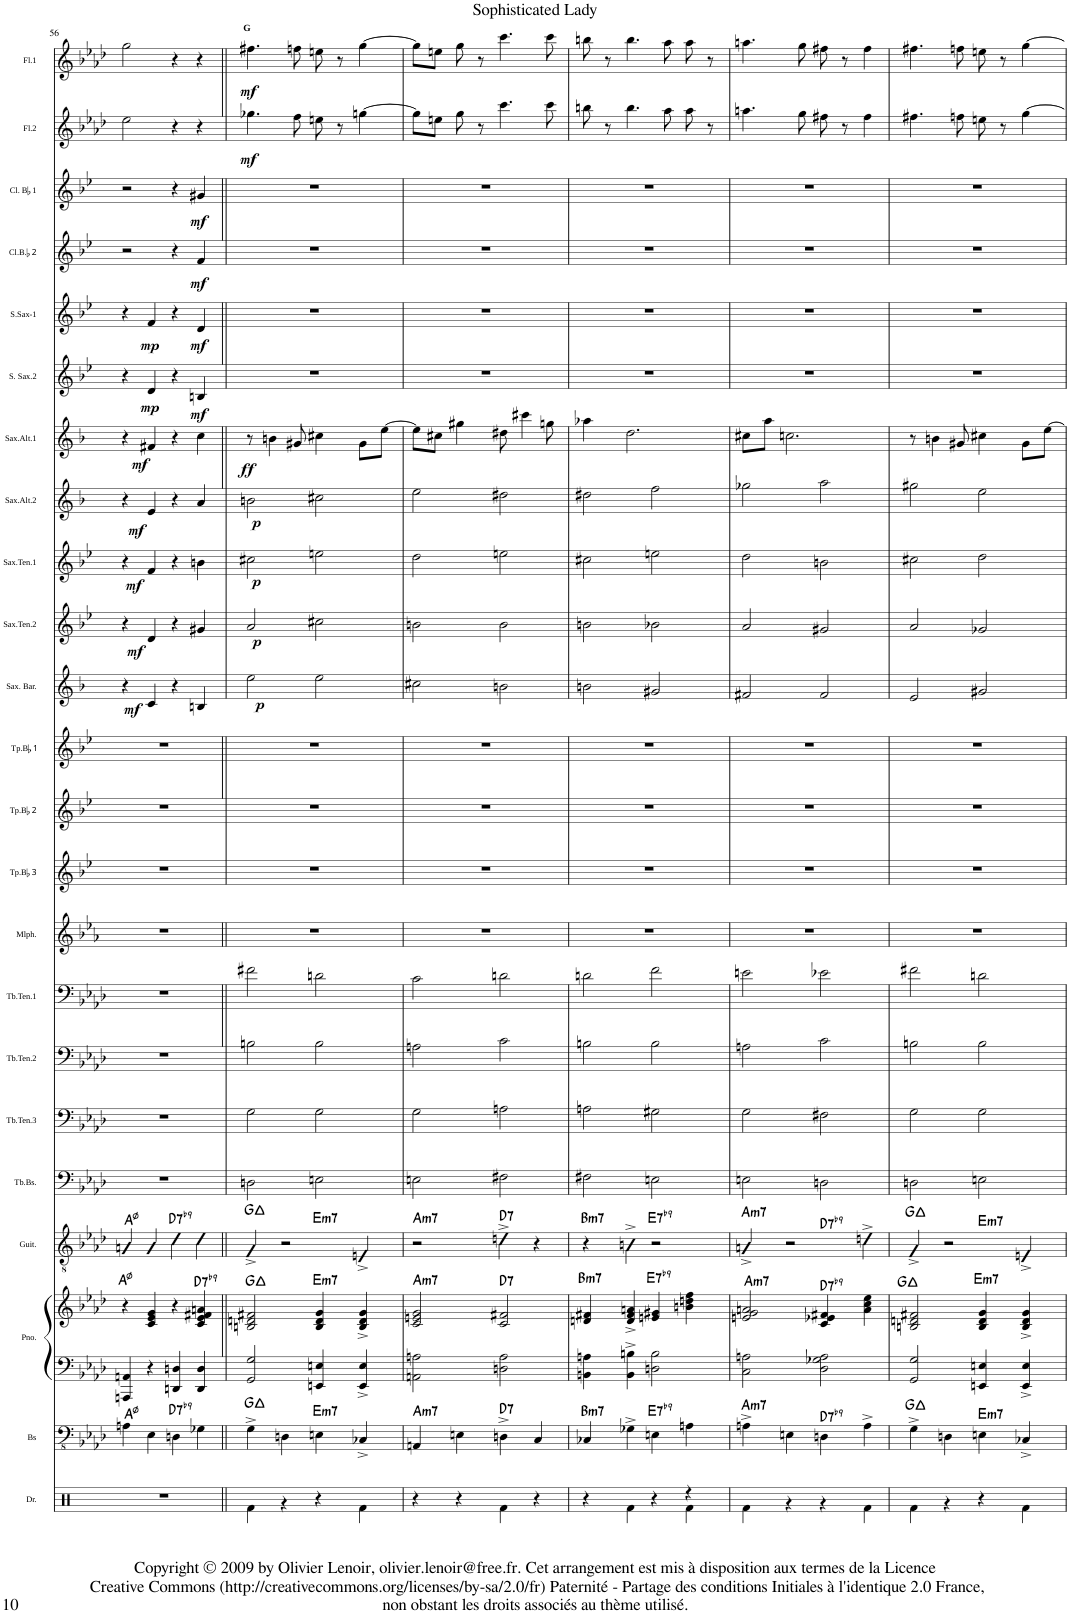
**kern	**kern	**harte	**kern	**kern	**harte	**kern	**harte	**kern	**kern	**kern	**kern	**kern	**kern	**kern	**kern	**kern	**dynam	**kern	**dynam	**kern	**dynam	**kern	**dynam	**kern	**dynam	**kern	**dynam	**kern	**dynam	**kern	**dynam	**kern	**dynam	**kern	**dynam	**kern	**dynam
*part23	*part22	*part22	*part21	*part21	*part21	*part20	*part20	*part19	*part18	*part17	*part16	*part15	*part14	*part13	*part12	*part11	*part11	*part10	*part10	*part9	*part9	*part8	*part8	*part7	*part7	*part6	*part6	*part5	*part5	*part4	*part4	*part3	*part3	*part2	*part2	*part1	*part1
*staff24	*staff23	*	*staff22	*staff21	*	*staff20	*	*staff19	*staff18	*staff17	*staff16	*staff15	*staff14	*staff13	*staff12	*staff11	*staff11	*staff10	*staff10	*staff9	*staff9	*staff8	*staff8	*staff7	*staff7	*staff6	*staff6	*staff5	*staff5	*staff4	*staff4	*staff3	*staff3	*staff2	*staff2	*staff1	*staff1
*I"Drums	*I"Bass	*	*I"Piano	*	*	*I"Guitar	*	*I"Trombone Basse	*I"Trombone Ténor 3	*I"Trombone Ténor 2	*I"Trombone Ténor 1	*I"Mellophone en Fa	*I"Trompette BaccidentalFlat 3	*I"Trompette BaccidentalFlat 2	*I"Trompette BaccidentalFlat 1	*I"Saxophone Baryton	*	*I"Saxophone Ténor 2	*	*I"Saxophone Ténor 1	*	*I"Saxophone Alto 2	*	*I"Saxophone Alto 1	*	*I"Saxophone Soprano 2	*	*I"Saxophone Soprano 1	*	*I"Clarinette BaccidentalFlat 2	*	*I"Clarinette BaccidentalFlat 1	*	*I"Flûte 2	*	*I"Flûte 1	*
*I'Dr.	*I'Bs	*	*I'Pno.	*	*	*I'Guit.	*	*I'Tb.Bs.	*	*	*	*I'Mlph.	*I'Tp.BaccidentalFlat 3	*I'Tp.BaccidentalFlat 2	*I'Tp.BaccidentalFlat 1	*I'Sax. Bar.	*	*	*	*	*	*I'Sax.Alt.2	*	*I'Sax.Alt.1	*	*	*	*	*	*I'Cl.B.accidentalFlat 2	*	*I'Cl. BaccidentalFlat 1	*	*I'Fl.2	*	*I'Fl.1	*
!!LO:PB:g=z
*clefX	*clefFv4	*	*clefF4	*clefG2	*	*clefGv2	*	*clefF4	*clefF4	*clefF4	*clefF4	*clefG2	*clefG2	*clefG2	*clefG2	*clefG2	*	*clefG2	*	*clefG2	*	*clefG2	*	*clefG2	*	*clefG2	*	*clefG2	*	*clefG2	*	*clefG2	*	*clefG2	*	*clefG2	*
*	*	*	*	*	*	*	*	*	*	*	*	*Trd4c7	*Trd1c2	*Trd1c2	*Trd1c2	*Trd12c21	*	*Trd8c14	*	*Trd8c14	*	*Trd5c9	*	*Trd5c9	*	*Trd1c2	*	*Trd1c2	*	*Trd1c2	*	*Trd1c2	*	*	*	*	*
*k[]	*k[b-e-a-d-]	*	*k[b-e-a-d-]	*k[b-e-a-d-]	*	*k[b-e-a-d-]	*	*k[b-e-a-d-]	*k[b-e-a-d-]	*k[b-e-a-d-]	*k[b-e-a-d-]	*k[b-e-a-]	*k[b-e-]	*k[b-e-]	*k[b-e-]	*k[b-]	*	*k[b-e-]	*	*k[b-e-]	*	*k[b-]	*	*k[b-]	*	*k[b-e-]	*	*k[b-e-]	*	*k[b-e-]	*	*k[b-e-]	*	*k[b-e-a-d-]	*	*k[b-e-a-d-]	*
*M4/4	*M4/4	*	*M4/4	*M4/4	*	*M4/4	*	*M4/4	*M4/4	*M4/4	*M4/4	*M4/4	*M4/4	*M4/4	*M4/4	*M4/4	*	*M4/4	*	*M4/4	*	*M4/4	*	*M4/4	*	*M4/4	*	*M4/4	*	*M4/4	*	*M4/4	*	*M4/4	*	*M4/4	*
=56	=56	=56	=56	=56	=56	=56	=56	=56	=56	=56	=56	=56	=56	=56	=56	=56	=56	=56	=56	=56	=56	=56	=56	=56	=56	=56	=56	=56	=56	=56	=56	=56	=56	=56	=56	=56	=56
1r	4AAn\	A:hdim7	4AAAn/ 4AAn/	4r	A:hdim7	4An/	A:hdim7	1r	1r	1r	1r	1r	1r	1r	1r	4r	.	4r	.	4r	.	4r	.	4r	.	4r	.	4r	.	2r	.	2r	.	2ee-\	.	2gg\	.
!	!	!	!	!	!	!	!	!	!	!	!	!	!	!	!	!	!LO:DY:b	!	!LO:DY:b	!	!LO:DY:b	!	!LO:DY:b	!	!LO:DY:b	!	!LO:DY:b	!	!LO:DY:b	!	!	!	!	!	!	!	!
.	4EE-\	.	4r	4c/ 4e-/ 4g/	.	4A/	.	.	.	.	.	.	.	.	.	4c/	mf	4d/	mf	4f/	mf	4e/	mf	4f#X/	mf	4d/	mp	4f/	mp	.	.	.	.	.	.	.	.
!	!	!LO:H:kt=7	!	!	!LO:H:kt=7	!	!LO:H:kt=7	!	!	!	!	!	!	!	!	!	!	!	!	!	!	!	!	!	!	!	!	!	!	!	!	!	!	!	!	!	!
.	4DDn\	D:7(b9)	4DDn/ 4Dn/	4r	D:7(b9)	4d-\	D:7(b9)	.	.	.	.	.	.	.	.	4r	.	4r	.	4r	.	4r	.	4r	.	4r	.	4r	.	4r	.	4r	.	4r	.	4r	.
!	!	!	!	!	!	!	!	!	!	!	!	!	!	!	!	!	!	!	!	!	!	!	!	!	!	!	!LO:DY:b	!	!LO:DY:b	!	!LO:DY:b	!	!LO:DY:b	!	!	!	!
.	4GG-X\	.	4DD/ 4D/	4c/ 4e-/ 4f#X/ 4an/	.	4d-\	.	.	.	.	.	.	.	.	.	4Bn/	.	4g#X/	.	4bn\	.	4a/	.	4cc\	.	4Bn/	mf	4d/	mf	4f/	mf	4g#X/	mf	4r	.	4r	.
=57||	=57||	=57||	=57||	=57||	=57||	=57||	=57||	=57||	=57||	=57||	=57||	=57||	=57||	=57||	=57||	=57||	=57||	=57||	=57||	=57||	=57||	=57||	=57||	=57||	=57||	=57||	=57||	=57||	=57||	=57||	=57||	=57||	=57||	=57||	=57||	=57||	=57||
*^	*	*	*	*	*	*	*	*	*	*	*	*	*	*	*	*	*	*	*	*	*	*	*	*	*	*	*	*	*	*	*	*	*	*	*	*	*
*	*^	*	*	*	*	*	*	*	*	*	*	*	*	*	*	*	*	*	*	*	*	*	*	*	*	*	*	*	*	*	*	*	*	*	*	*	*	*
!	!	!	!	!	!	!	!	!	!	!	!	!	!	!	!	!	!	!	!	!	!	!	!	!	!	!	!	!	!	!	!	!	!	!	!	!	!	!LO:TX:a:B:t=G	!
!	!	!	!	!	!	!	!	!	!	!	!	!	!	!	!	!	!	!	!LO:DY:b	!	!LO:DY:b	!	!LO:DY:b	!	!LO:DY:b	!	!LO:DY:b	!	!	!	!	!	!	!	!	!	!LO:DY:b	!	!LO:DY:b
*	*	*	*	*	*	*	*	*^	*	*	*	*	*	*	*	*	*	*	*	*	*	*	*	*	*	*	*	*	*	*	*	*	*	*	*	*	*	*	*
4ryy	4Rf\	2.ryy	4GG^\	G:maj	2GG/ 2G/	2Bn/ 2dn/ 2f#X/	G:maj	4G^/	2ryy	G:maj	2Dn\	2G\	2Bn\	2f#X\	1r	1r	1r	1r	2ee\	p	2a/	p	2cc#X\	p	2bn\	p	8r	ff	1r	.	1r	.	1r	.	1r	.	4.gg-X\	mf	4.ff#X\	mf
.	.	.	.	.	.	.	.	.	.	.	.	.	.	.	.	.	.	.	.	.	.	.	.	.	.	.	4bn\	.	.	.	.	.	.	.	.	.	.	.	.	.
4ryy	4r	.	4DDn\	.	.	.	.	2r	.	.	.	.	.	.	.	.	.	.	.	.	.	.	.	.	.	.	.	.	.	.	.	.	.	.	.	.	.	.	.	.
.	.	.	.	.	.	.	.	.	.	.	.	.	.	.	.	.	.	.	.	.	.	.	.	.	.	.	8g#X/	.	.	.	.	.	.	.	.	.	8ff\	.	8ffn\	.
!	!	!	!	!LO:H:kt=m7	!	!	!LO:H:kt=m7	!	!	!LO:H:kt=m7	!	!	!	!	!	!	!	!	!	!	!	!	!	!	!	!	!	!	!	!	!	!	!	!	!	!	!	!	!	!
4r	2ryy	.	4EEn\	E:min7	4EEn/ 4En/	4B/ 4d/ 4g/	E:min7	.	2ryy	E:min7	2En\	2G\	2B\	2dn\	.	.	.	.	2ee\	.	2cc#X\	.	2een\	.	2cc#X\	.	4cc#X\	.	.	.	.	.	.	.	.	.	8een\	.	8een\	.
.	.	.	.	.	.	.	.	.	.	.	.	.	.	.	.	.	.	.	.	.	.	.	.	.	.	.	.	.	.	.	.	.	.	.	.	.	8r	.	8r	.
4ryy	.	4Rf\	4CC-X^/	.	4EE/^ 4E/^	4B/^ 4d/^ 4g/^	.	4En^/	.	.	.	.	.	.	.	.	.	.	.	.	.	.	.	.	.	.	8g#\L	.	.	.	.	.	.	.	.	.	[4ggn\	.	[4gg\	.
.	.	.	.	.	.	.	.	.	.	.	.	.	.	.	.	.	.	.	.	.	.	.	.	.	.	.	[8ee\J	.	.	.	.	.	.	.	.	.	.	.	.	.
*	*v	*v	*	*	*	*	*	*	*	*	*	*	*	*	*	*	*	*	*	*	*	*	*	*	*	*	*	*	*	*	*	*	*	*	*	*	*	*	*	*
=58	=58	=58	=58	=58	=58	=58	=58	=58	=58	=58	=58	=58	=58	=58	=58	=58	=58	=58	=58	=58	=58	=58	=58	=58	=58	=58	=58	=58	=58	=58	=58	=58	=58	=58	=58	=58	=58	=58	=58
!	!	!	!LO:H:kt=m7	!	!	!LO:H:kt=m7	!	!	!LO:H:kt=m7	!	!	!	!	!	!	!	!	!	!	!	!	!	!	!	!	!	!	!	!	!	!	!	!	!	!	!	!	!	!
*	*	*	*	*	*	*	*v	*v	*	*	*	*	*	*	*	*	*	*	*	*	*	*	*	*	*	*	*	*	*	*	*	*	*	*	*	*	*	*	*
4r	2ryy	4AAAn/	A:min7	2AAn\ 2An\	2c/ 2en/ 2g/	A:min7	2r	A:min7	2En\	2G\	2An\	2c\	1r	1r	1r	1r	2cc#X\	.	2bn\	.	2dd\	.	2ee\	.	8ee\L]	.	1r	.	1r	.	1r	.	1r	.	8gg\L]	.	8gg\L]	.
.	.	.	.	.	.	.	.	.	.	.	.	.	.	.	.	.	.	.	.	.	.	.	.	.	8cc#X\J	.	.	.	.	.	.	.	.	.	8een\J	.	8een\J	.
4r	.	4EEn\	.	.	.	.	.	.	.	.	.	.	.	.	.	.	.	.	.	.	.	.	.	.	4gg#X\	.	.	.	.	.	.	.	.	.	8gg\	.	8gg\	.
.	.	.	.	.	.	.	.	.	.	.	.	.	.	.	.	.	.	.	.	.	.	.	.	.	.	.	.	.	.	.	.	.	.	.	8r	.	8r	.
!	!	!	!LO:H:kt=7	!	!	!LO:H:kt=7	!	!LO:H:kt=7	!	!	!	!	!	!	!	!	!	!	!	!	!	!	!	!	!	!	!	!	!	!	!	!	!	!	!	!	!	!
4ryy	4Rf\	4DDn^\	D:7	2Dn\ 2A\	2c/ 2f#X/	D:7	4dn^\	D:7	2F#X\	2An\	2c\	2dn\	.	.	.	.	2bn\	.	2b\	.	2een\	.	2dd#X\	.	8dd#X\	.	.	.	.	.	.	.	.	.	4.ccc\	.	4.ccc\	.
.	.	.	.	.	.	.	.	.	.	.	.	.	.	.	.	.	.	.	.	.	.	.	.	.	4ccc#X\	.	.	.	.	.	.	.	.	.	.	.	.	.
4r	4ryy	4CC/	.	.	.	.	4r	.	.	.	.	.	.	.	.	.	.	.	.	.	.	.	.	.	.	.	.	.	.	.	.	.	.	.	.	.	.	.
.	.	.	.	.	.	.	.	.	.	.	.	.	.	.	.	.	.	.	.	.	.	.	.	.	8ggn\	.	.	.	.	.	.	.	.	.	8ccc\	.	8ccc\	.
=59	=59	=59	=59	=59	=59	=59	=59	=59	=59	=59	=59	=59	=59	=59	=59	=59	=59	=59	=59	=59	=59	=59	=59	=59	=59	=59	=59	=59	=59	=59	=59	=59	=59	=59	=59	=59	=59	=59
*	*^	*	*	*	*	*	*	*	*	*	*	*	*	*	*	*	*	*	*	*	*	*	*	*	*	*	*	*	*	*	*	*	*	*	*	*	*	*
!	!	!	!	!LO:H:kt=m7	!	!	!LO:H:kt=m7	!	!LO:H:kt=m7	!	!	!	!	!	!	!	!	!	!	!	!	!	!	!	!	!	!	!	!	!	!	!	!	!	!	!	!	!	!
4r	4ryy	2.ryy	4CC-X/	B:min7	4BBn\ 4An\	4dn/ 4f#X/	B:min7	4r	B:min7	2F#X\	2An\	2Bn\	2dn\	1r	1r	1r	1r	2bn\	.	2bn\	.	2cc#X\	.	2dd#X\	.	4aa-X\	.	1r	.	1r	.	1r	.	1r	.	8bbn\	.	8bbn\	.
.	.	.	.	.	.	.	.	.	.	.	.	.	.	.	.	.	.	.	.	.	.	.	.	.	.	.	.	.	.	.	.	.	.	.	.	8r	.	8r	.
4ryy	4Rf\	.	4GG-X^\	.	4BB\^ 4Bn\^	4d/^ 4f#/^ 4an/^	.	4Bn^\	.	.	.	.	.	.	.	.	.	.	.	.	.	.	.	.	.	2.dd\	.	.	.	.	.	.	.	.	.	4.bb\	.	4.bb\	.
!	!	!	!	!LO:H:kt=7	!	!	!LO:H:kt=7	!	!LO:H:kt=7	!	!	!	!	!	!	!	!	!	!	!	!	!	!	!	!	!	!	!	!	!	!	!	!	!	!	!	!	!	!
4r	4ryy	.	4EEn\	E:7(b9)	2Dn\ 2B\	4en/ 4g#X/	E:7(b9)	2r	E:7(b9)	2En\	2G#X\	2B\	2f\	.	.	.	.	2g#X/	.	2b-X\	.	2een\	.	2ff\	.	.	.	.	.	.	.	.	.	.	.	.	.	.	.
.	.	.	.	.	.	.	.	.	.	.	.	.	.	.	.	.	.	.	.	.	.	.	.	.	.	.	.	.	.	.	.	.	.	.	.	8aa-\	.	8aa-\	.
4r	4ryy	4Rf\	4AAn\	.	.	4bn\ 4ddn\ 4ff\	.	.	.	.	.	.	.	.	.	.	.	.	.	.	.	.	.	.	.	.	.	.	.	.	.	.	.	.	.	8aa-\	.	8aa-\	.
.	.	.	.	.	.	.	.	.	.	.	.	.	.	.	.	.	.	.	.	.	.	.	.	.	.	.	.	.	.	.	.	.	.	.	.	8r	.	8r	.
*	*v	*v	*	*	*	*	*	*	*	*	*	*	*	*	*	*	*	*	*	*	*	*	*	*	*	*	*	*	*	*	*	*	*	*	*	*	*	*	*
=60	=60	=60	=60	=60	=60	=60	=60	=60	=60	=60	=60	=60	=60	=60	=60	=60	=60	=60	=60	=60	=60	=60	=60	=60	=60	=60	=60	=60	=60	=60	=60	=60	=60	=60	=60	=60	=60	=60
!	!	!	!LO:H:kt=m7	!	!	!LO:H:kt=m7	!	!LO:H:kt=m7	!	!	!	!	!	!	!	!	!	!	!	!	!	!	!	!	!	!	!	!	!	!	!	!	!	!	!	!	!	!
*	*	*	*	*	*	*	*^	*	*	*	*	*	*	*	*	*	*	*	*	*	*	*	*	*	*	*	*	*	*	*	*	*	*	*	*	*	*	*
4ryy	4Rf\	4AAn^\	A:min7	2C\ 2An\	2en/ 2g/ 2an/	A:min7	4An^/	2ryy	A:min7	2En\	2G\	2An\	2en\	1r	1r	1r	1r	2f#X/	.	2a/	.	2dd\	.	2gg-X\	.	8cc#X\L	.	1r	.	1r	.	1r	.	1r	.	4.aan\	.	4.aan\	.
.	.	.	.	.	.	.	.	.	.	.	.	.	.	.	.	.	.	.	.	.	.	.	.	.	.	8aa\J	.	.	.	.	.	.	.	.	.	.	.	.	.
4ryy	4r	4EEn\	.	.	.	.	2r	.	.	.	.	.	.	.	.	.	.	.	.	.	.	.	.	.	.	2.ccn\	.	.	.	.	.	.	.	.	.	.	.	.	.
.	.	.	.	.	.	.	.	.	.	.	.	.	.	.	.	.	.	.	.	.	.	.	.	.	.	.	.	.	.	.	.	.	.	.	.	8gg\	.	8gg\	.
!	!	!	!LO:H:kt=7	!	!	!LO:H:kt=7	!	!	!LO:H:kt=7	!	!	!	!	!	!	!	!	!	!	!	!	!	!	!	!	!	!	!	!	!	!	!	!	!	!	!	!	!	!
4ryy	4r	4DDn\	D:7(b9)	2D-\ 2G-X\ 2A\	4c/ 4e-X/ 4f#X/	D:7(b9)	.	2ryy	D:7(b9)	2Dn\	2F#X\	2c\	2e-X\	.	.	.	.	2f#/	.	2g#X/	.	2bn\	.	2aa\	.	.	.	.	.	.	.	.	.	.	.	8ff#X\	.	8ff#X\	.
.	.	.	.	.	.	.	.	.	.	.	.	.	.	.	.	.	.	.	.	.	.	.	.	.	.	.	.	.	.	.	.	.	.	.	.	8r	.	8r	.
4ryy	4Rf\	4AA^\	.	.	4a\ 4cc\ 4ee-\	.	4dn^\	.	.	.	.	.	.	.	.	.	.	.	.	.	.	.	.	.	.	.	.	.	.	.	.	.	.	.	.	4ff#\	.	4ff#\	.
=61	=61	=61	=61	=61	=61	=61	=61	=61	=61	=61	=61	=61	=61	=61	=61	=61	=61	=61	=61	=61	=61	=61	=61	=61	=61	=61	=61	=61	=61	=61	=61	=61	=61	=61	=61	=61	=61	=61	=61
4ryy	4Rf\	4GG^\	G:maj	2GG/ 2G/	2Bn/ 2dn/ 2f#X/	G:maj	4G^/	2ryy	G:maj	2Dn\	2G\	2Bn\	2f#X\	1r	1r	1r	1r	2e/	.	2a/	.	2cc#X\	.	2gg#X\	.	8r	.	1r	.	1r	.	1r	.	1r	.	4.ff#X\	.	4.ff#X\	.
.	.	.	.	.	.	.	.	.	.	.	.	.	.	.	.	.	.	.	.	.	.	.	.	.	.	4bn\	.	.	.	.	.	.	.	.	.	.	.	.	.
4ryy	4r	4DDn\	.	.	.	.	2r	.	.	.	.	.	.	.	.	.	.	.	.	.	.	.	.	.	.	.	.	.	.	.	.	.	.	.	.	.	.	.	.
.	.	.	.	.	.	.	.	.	.	.	.	.	.	.	.	.	.	.	.	.	.	.	.	.	.	8g#X/	.	.	.	.	.	.	.	.	.	8ffn\	.	8ffn\	.
!	!	!	!LO:H:kt=m7	!	!	!LO:H:kt=m7	!	!	!LO:H:kt=m7	!	!	!	!	!	!	!	!	!	!	!	!	!	!	!	!	!	!	!	!	!	!	!	!	!	!	!	!	!	!
4r	4ryy	4EEn\	E:min7	4EEn/ 4En/	4B/ 4d/ 4g/	E:min7	.	2ryy	E:min7	2En\	2G\	2B\	2dn\	.	.	.	.	2g#X/	.	2g-X/	.	2dd\	.	2ee\	.	4cc#X\	.	.	.	.	.	.	.	.	.	8een\	.	8een\	.
.	.	.	.	.	.	.	.	.	.	.	.	.	.	.	.	.	.	.	.	.	.	.	.	.	.	.	.	.	.	.	.	.	.	.	.	8r	.	8r	.
4ryy	4Rf\	4CC-X^/	.	4EE/^ 4E/^	4B/^ 4d/^ 4g/^	.	4En^/	.	.	.	.	.	.	.	.	.	.	.	.	.	.	.	.	.	.	8g#\L	.	.	.	.	.	.	.	.	.	[4gg\	.	[4gg\	.
.	.	.	.	.	.	.	.	.	.	.	.	.	.	.	.	.	.	.	.	.	.	.	.	.	.	[8ee\J	.	.	.	.	.	.	.	.	.	.	.	.	.
*v	*v	*	*	*	*	*	*v	*v	*	*	*	*	*	*	*	*	*	*	*	*	*	*	*	*	*	*	*	*	*	*	*	*	*	*	*	*	*	*	*
=	=	=	=	=	=	=	=	=	=	=	=	=	=	=	=	=	=	=	=	=	=	=	=	=	=	=	=	=	=	=	=	=	=	=	=	=	=
*-	*-	*-	*-	*-	*-	*-	*-	*-	*-	*-	*-	*-	*-	*-	*-	*-	*-	*-	*-	*-	*-	*-	*-	*-	*-	*-	*-	*-	*-	*-	*-	*-	*-	*-	*-	*-	*-
